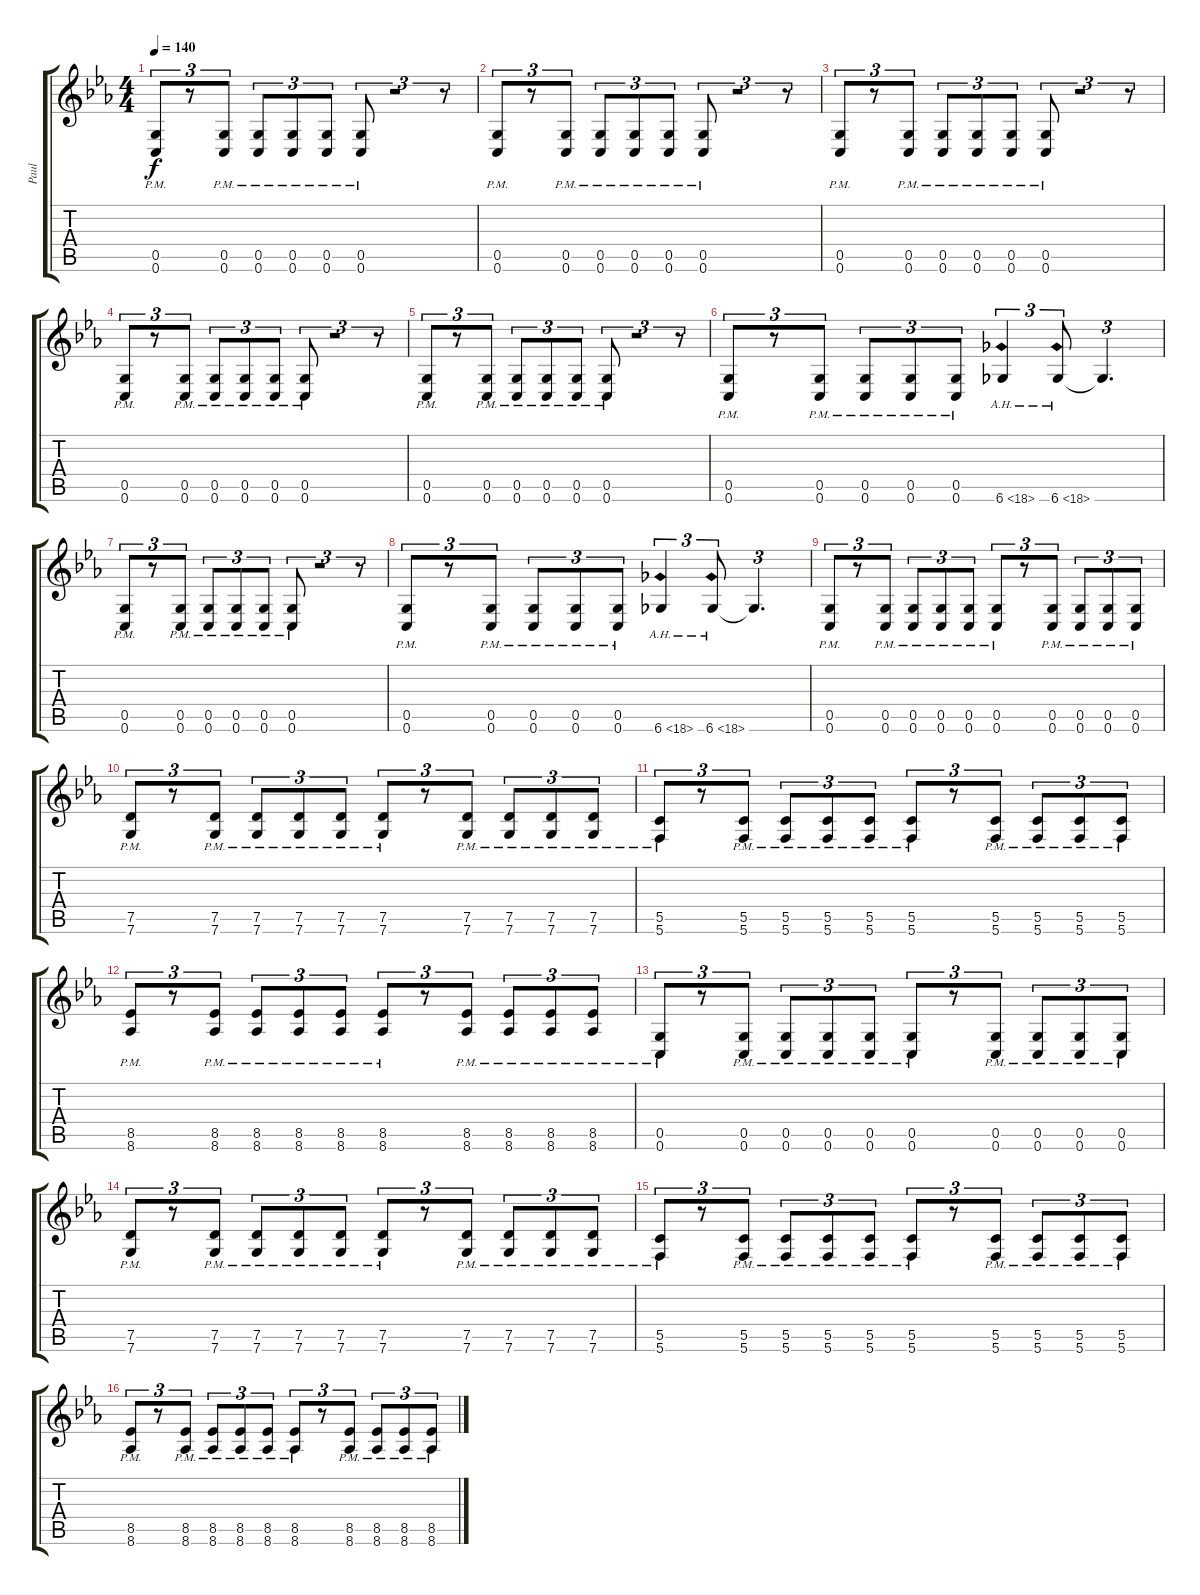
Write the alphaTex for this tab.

\track ("Paul" "Paul") {instrument distortionguitar}
\staff {score tabs}
\tuning (D4 A3 F3 C3 G2 C2) {hide}
\ts (4 4)
\tempo 140
\clef g2
\ks eb
(0.5{pm} 0.6{pm}).8{tu (3 2) dy f} r.8{tu (3 2)} (0.5{pm} 0.6{pm}).8{tu (3 2)} (0.5{pm} 0.6{pm}).8{tu (3 2)} (0.5{pm} 0.6{pm}).8{tu (3 2)} (0.5{pm} 0.6{pm}).8{tu (3 2)} (0.5{pm} 0.6{pm}).8{tu (3 2)} r.2{tu (3 2)} r.8{tu (3 2)} |
(0.5{pm} 0.6{pm}).8{tu (3 2)} r.8{tu (3 2)} (0.5{pm} 0.6{pm}).8{tu (3 2)} (0.5{pm} 0.6{pm}).8{tu (3 2)} (0.5{pm} 0.6{pm}).8{tu (3 2)} (0.5{pm} 0.6{pm}).8{tu (3 2)} (0.5{pm} 0.6{pm}).8{tu (3 2)} r.2{tu (3 2)} r.8{tu (3 2)} |
(0.5{pm} 0.6{pm}).8{tu (3 2)} r.8{tu (3 2)} (0.5{pm} 0.6{pm}).8{tu (3 2)} (0.5{pm} 0.6{pm}).8{tu (3 2)} (0.5{pm} 0.6{pm}).8{tu (3 2)} (0.5{pm} 0.6{pm}).8{tu (3 2)} (0.5{pm} 0.6{pm}).8{tu (3 2)} r.2{tu (3 2)} r.8{tu (3 2)} |
(0.5{pm} 0.6{pm}).8{tu (3 2)} r.8{tu (3 2)} (0.5{pm} 0.6{pm}).8{tu (3 2)} (0.5{pm} 0.6{pm}).8{tu (3 2)} (0.5{pm} 0.6{pm}).8{tu (3 2)} (0.5{pm} 0.6{pm}).8{tu (3 2)} (0.5{pm} 0.6{pm}).8{tu (3 2)} r.2{tu (3 2)} r.8{tu (3 2)} |
(0.5{pm} 0.6{pm}).8{tu (3 2)} r.8{tu (3 2)} (0.5{pm} 0.6{pm}).8{tu (3 2)} (0.5{pm} 0.6{pm}).8{tu (3 2)} (0.5{pm} 0.6{pm}).8{tu (3 2)} (0.5{pm} 0.6{pm}).8{tu (3 2)} (0.5{pm} 0.6{pm}).8{tu (3 2)} r.2{tu (3 2)} r.8{tu (3 2)} |
(0.5{pm} 0.6{pm}).8{tu (3 2)} r.8{tu (3 2)} (0.5{pm} 0.6{pm}).8{tu (3 2)} (0.5{pm} 0.6{pm}).8{tu (3 2)} (0.5{pm} 0.6{pm}).8{tu (3 2)} (0.5{pm} 0.6{pm}).8{tu (3 2)} 6.6{ah 12}.4{tu (3 2)} 6.6{ah 12}.8{tu (3 2)} 6.6{t}.4{d tu (3 2)} |
(0.5{pm} 0.6{pm}).8{tu (3 2)} r.8{tu (3 2)} (0.5{pm} 0.6{pm}).8{tu (3 2)} (0.5{pm} 0.6{pm}).8{tu (3 2)} (0.5{pm} 0.6{pm}).8{tu (3 2)} (0.5{pm} 0.6{pm}).8{tu (3 2)} (0.5{pm} 0.6{pm}).8{tu (3 2)} r.2{tu (3 2)} r.8{tu (3 2)} |
(0.5{pm} 0.6{pm}).8{tu (3 2)} r.8{tu (3 2)} (0.5{pm} 0.6{pm}).8{tu (3 2)} (0.5{pm} 0.6{pm}).8{tu (3 2)} (0.5{pm} 0.6{pm}).8{tu (3 2)} (0.5{pm} 0.6{pm}).8{tu (3 2)} 6.6{ah 12}.4{tu (3 2)} 6.6{ah 12}.8{tu (3 2)} 6.6{t}.4{d tu (3 2)} |
(0.5{pm} 0.6{pm}).8{tu (3 2)} r.8{tu (3 2)} (0.5{pm} 0.6{pm}).8{tu (3 2)} (0.5{pm} 0.6{pm}).8{tu (3 2)} (0.5{pm} 0.6{pm}).8{tu (3 2)} (0.5{pm} 0.6{pm}).8{tu (3 2)} (0.5{pm} 0.6{pm}).8{tu (3 2)} r.8{tu (3 2)} (0.5{pm} 0.6{pm}).8{tu (3 2)} (0.5{pm} 0.6{pm}).8{tu (3 2)} (0.5{pm} 0.6{pm}).8{tu (3 2)} (0.5{pm} 0.6{pm}).8{tu (3 2)} |
(7.5{pm} 7.6{pm}).8{tu (3 2)} r.8{tu (3 2)} (7.5{pm} 7.6{pm}).8{tu (3 2)} (7.5{pm} 7.6{pm}).8{tu (3 2)} (7.5{pm} 7.6{pm}).8{tu (3 2)} (7.5{pm} 7.6{pm}).8{tu (3 2)} (7.5{pm} 7.6{pm}).8{tu (3 2)} r.8{tu (3 2)} (7.5{pm} 7.6{pm}).8{tu (3 2)} (7.5{pm} 7.6{pm}).8{tu (3 2)} (7.5{pm} 7.6{pm}).8{tu (3 2)} (7.5{pm} 7.6{pm}).8{tu (3 2)} |
(5.5{pm} 5.6{pm}).8{tu (3 2)} r.8{tu (3 2)} (5.5{pm} 5.6{pm}).8{tu (3 2)} (5.5{pm} 5.6{pm}).8{tu (3 2)} (5.5{pm} 5.6{pm}).8{tu (3 2)} (5.5{pm} 5.6{pm}).8{tu (3 2)} (5.5{pm} 5.6{pm}).8{tu (3 2)} r.8{tu (3 2)} (5.5{pm} 5.6{pm}).8{tu (3 2)} (5.5{pm} 5.6{pm}).8{tu (3 2)} (5.5{pm} 5.6{pm}).8{tu (3 2)} (5.5{pm} 5.6{pm}).8{tu (3 2)} |
(8.5{pm} 8.6{pm}).8{tu (3 2)} r.8{tu (3 2)} (8.5{pm} 8.6{pm}).8{tu (3 2)} (8.5{pm} 8.6{pm}).8{tu (3 2)} (8.5{pm} 8.6{pm}).8{tu (3 2)} (8.5{pm} 8.6{pm}).8{tu (3 2)} (8.5{pm} 8.6{pm}).8{tu (3 2)} r.8{tu (3 2)} (8.5{pm} 8.6{pm}).8{tu (3 2)} (8.5{pm} 8.6{pm}).8{tu (3 2)} (8.5{pm} 8.6{pm}).8{tu (3 2)} (8.5{pm} 8.6{pm}).8{tu (3 2)} |
(0.5{pm} 0.6{pm}).8{tu (3 2)} r.8{tu (3 2)} (0.5{pm} 0.6{pm}).8{tu (3 2)} (0.5{pm} 0.6{pm}).8{tu (3 2)} (0.5{pm} 0.6{pm}).8{tu (3 2)} (0.5{pm} 0.6{pm}).8{tu (3 2)} (0.5{pm} 0.6{pm}).8{tu (3 2)} r.8{tu (3 2)} (0.5{pm} 0.6{pm}).8{tu (3 2)} (0.5{pm} 0.6{pm}).8{tu (3 2)} (0.5{pm} 0.6{pm}).8{tu (3 2)} (0.5{pm} 0.6{pm}).8{tu (3 2)} |
(7.5{pm} 7.6{pm}).8{tu (3 2)} r.8{tu (3 2)} (7.5{pm} 7.6{pm}).8{tu (3 2)} (7.5{pm} 7.6{pm}).8{tu (3 2)} (7.5{pm} 7.6{pm}).8{tu (3 2)} (7.5{pm} 7.6{pm}).8{tu (3 2)} (7.5{pm} 7.6{pm}).8{tu (3 2)} r.8{tu (3 2)} (7.5{pm} 7.6{pm}).8{tu (3 2)} (7.5{pm} 7.6{pm}).8{tu (3 2)} (7.5{pm} 7.6{pm}).8{tu (3 2)} (7.5{pm} 7.6{pm}).8{tu (3 2)} |
(5.5{pm} 5.6{pm}).8{tu (3 2)} r.8{tu (3 2)} (5.5{pm} 5.6{pm}).8{tu (3 2)} (5.5{pm} 5.6{pm}).8{tu (3 2)} (5.5{pm} 5.6{pm}).8{tu (3 2)} (5.5{pm} 5.6{pm}).8{tu (3 2)} (5.5{pm} 5.6{pm}).8{tu (3 2)} r.8{tu (3 2)} (5.5{pm} 5.6{pm}).8{tu (3 2)} (5.5{pm} 5.6{pm}).8{tu (3 2)} (5.5{pm} 5.6{pm}).8{tu (3 2)} (5.5 5.6{pm}).8{tu (3 2)} |
(8.5{pm} 8.6{pm}).8{tu (3 2)} r.8{tu (3 2)} (8.5{pm} 8.6{pm}).8{tu (3 2)} (8.5{pm} 8.6{pm}).8{tu (3 2)} (8.5{pm} 8.6{pm}).8{tu (3 2)} (8.5{pm} 8.6{pm}).8{tu (3 2)} (8.5{pm} 8.6{pm}).8{tu (3 2)} r.8{tu (3 2)} (8.5{pm} 8.6{pm}).8{tu (3 2)} (8.5{pm} 8.6{pm}).8{tu (3 2)} (8.5{pm} 8.6{pm}).8{tu (3 2)} (8.5{pm} 8.6).8{tu (3 2)}
